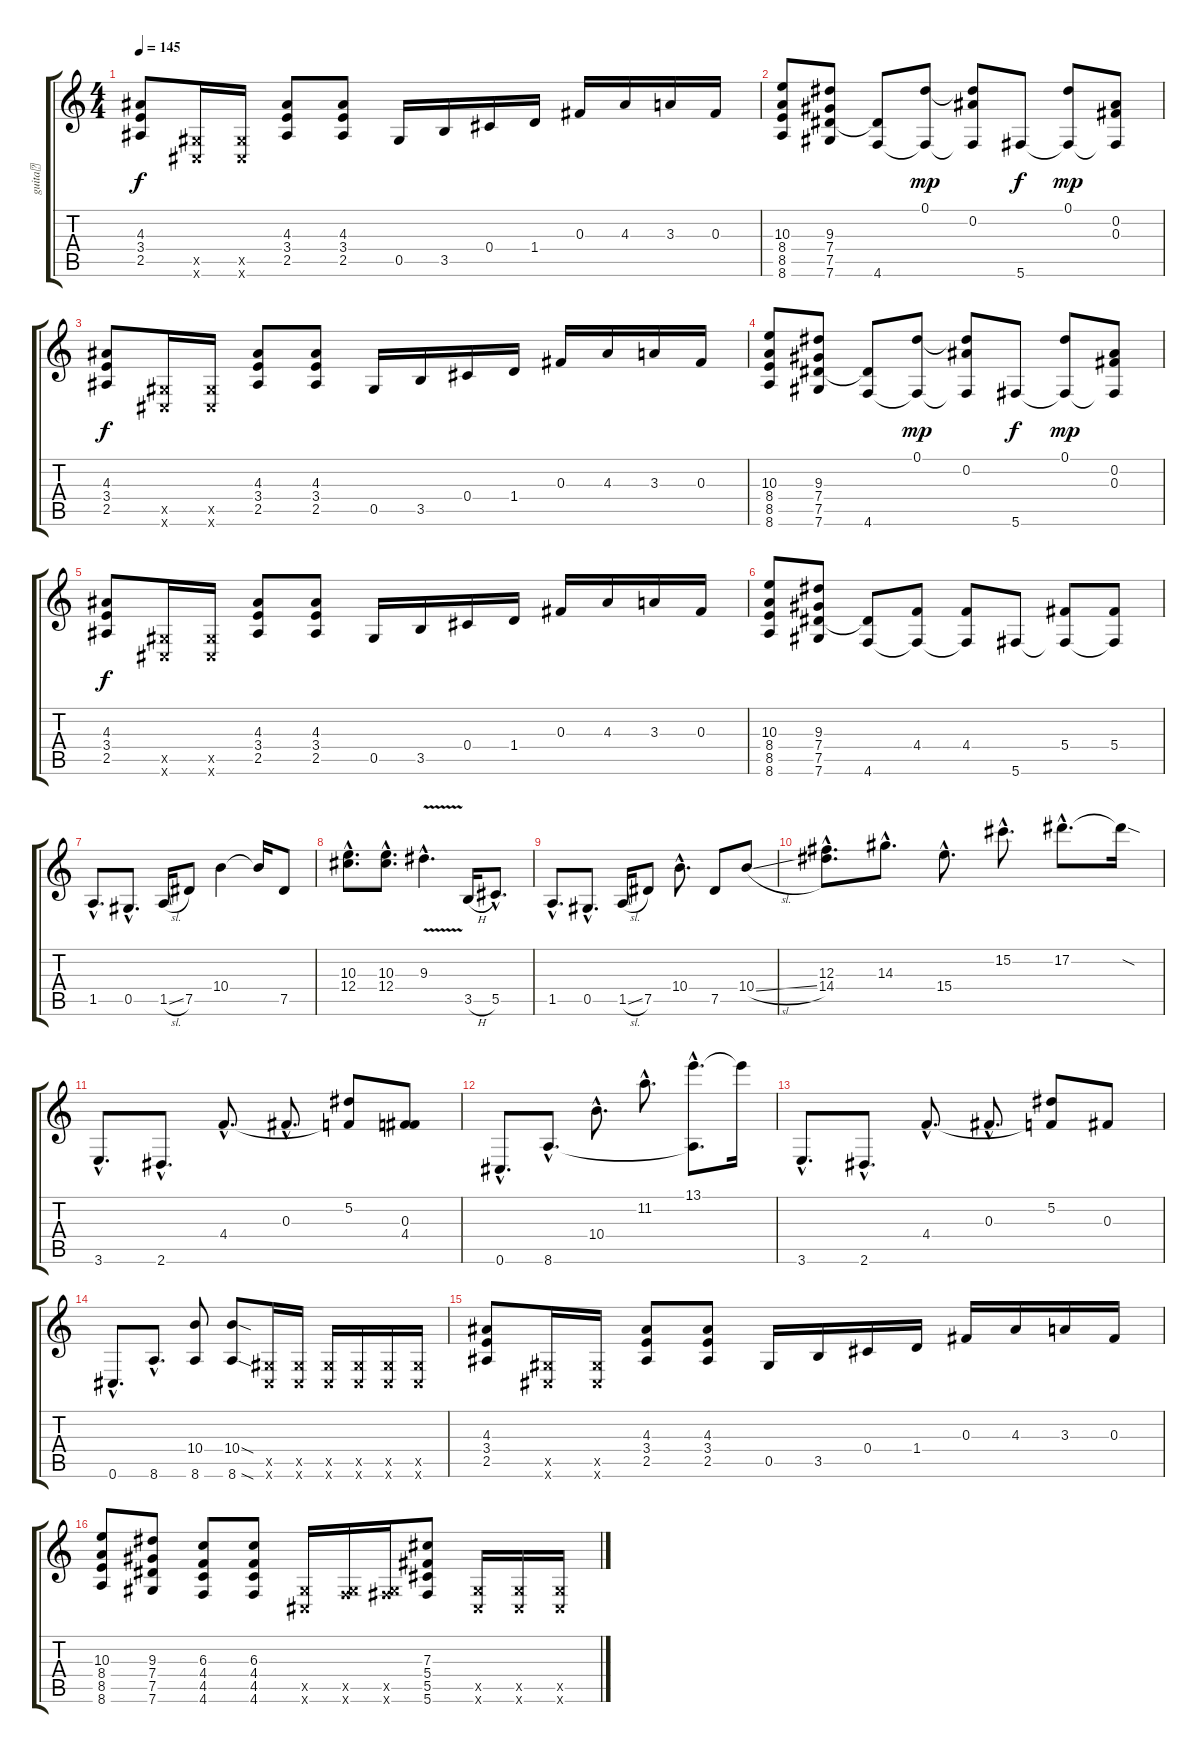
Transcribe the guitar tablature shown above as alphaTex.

\track ("guita\u0004\u0000" "guita\u0004\u0000") {instrument distortionguitar}
\staff {score tabs}
\tuning (Eb4 Bb3 Gb3 Db3 Ab2 Db2) {hide}
\ts (4 4)
\tempo 145
\clef g2
\ks c
(4.3 3.4 2.5).8{dy f} (0.5{x} 0.6{x}).16 (0.5{x} 0.6{x}).16 (4.3 3.4 2.5).8 (4.3 3.4 2.5).8 0.5.16 3.5.16 0.4.16 1.4.16 0.3.16 4.3.16 3.3.16 0.3.16 |
(10.3 8.4 8.5 8.6).8 (9.3 7.4 7.5 7.6).8 (7.5{t} 4.6).8 (0.1 4.6{t}).8{dy mp} (0.1{t} 0.2 4.6{t}).8 5.6.8{dy f} (0.1 5.6{t}).8{dy mp} (0.2 0.3 5.6{t}).8 |
(4.3 3.4 2.5).8{dy f} (0.5{x} 0.6{x}).16 (0.5{x} 0.6{x}).16 (4.3 3.4 2.5).8 (4.3 3.4 2.5).8 0.5.16 3.5.16 0.4.16 1.4.16 0.3.16 4.3.16 3.3.16 0.3.16 |
(10.3 8.4 8.5 8.6).8 (9.3 7.4 7.5 7.6).8 (7.5{t} 4.6).8 (0.1 4.6{t}).8{dy mp} (0.1{t} 0.2 4.6{t}).8 5.6.8{dy f} (0.1 5.6{t}).8{dy mp} (0.2 0.3 5.6{t}).8 |
(4.3 3.4 2.5).8{dy f} (0.5{x} 0.6{x}).16 (0.5{x} 0.6{x}).16 (4.3 3.4 2.5).8 (4.3 3.4 2.5).8 0.5.16 3.5.16 0.4.16 1.4.16 0.3.16 4.3.16 3.3.16 0.3.16 |
(10.3 8.4 8.5 8.6).8 (9.3 7.4 7.5 7.6).8 (7.5{t} 4.6).8 (4.4 4.6{t}).8 (4.4 4.6{t}).8 5.6.8 (5.4 5.6{t}).8 (5.4 5.6{t}).8 |
1.5{hac}.8{d} 0.5{hac}.8{d} 1.5{sl}.16 7.5.8 10.4.4 10.4{t}.16 7.5.8 |
(10.3{hac} 12.4{hac}).8{d} (10.3{hac} 12.4{hac}).8{d} 9.3{v hac}.4{d} 3.5{h}.16 5.5{hac}.8{d} |
1.5{hac}.8{d} 0.5{hac}.8{d} 1.5{sl}.16 7.5.8 10.4{hac}.8{d} 7.5.8 10.4{sl}.8 |
(12.3{hac} 14.4{hac}).8{d} 14.3{hac}.8{d} 15.4{hac}.8{d} 15.2{hac}.8{d} 17.2{hac}.8{d} 17.2{sod t}.16 |
3.6{hac}.8{d} 2.6{hac}.8{d} 4.4{hac}.8{d} 0.3{hac}.8{d} (5.2 4.4{t}).8 (0.3 4.4).8 |
0.6{hac}.8{d} 8.6{hac}.8{d} 10.4{hac}.8{d} 11.2{hac}.8{d} (13.1{hac} 8.6{hac t}).8{d} 13.1{t}.16 |
3.6{hac}.8{d} 2.6{hac}.8{d} 4.4{hac}.8{d} 0.3{hac}.8{d} (5.2 4.4{t}).8 0.3.8 |
0.6{hac}.8{d} 8.6{hac}.8{d} (10.4 8.6).8 (10.4{sod} 8.6{sod}).8 (0.5{x} 0.6{x}).16 (0.5{x} 0.6{x}).16 (0.5{x} 0.6{x}).16 (0.5{x} 0.6{x}).16 (0.5{x} 0.6{x}).16 (0.5{x} 0.6{x}).16 |
(4.3 3.4 2.5).8 (0.5{x} 0.6{x}).16 (0.5{x} 0.6{x}).16 (4.3 3.4 2.5).8 (4.3 3.4 2.5).8 0.5.16 3.5.16 0.4.16 1.4.16 0.3.16 4.3.16 3.3.16 0.3.16 |
(10.3 8.4 8.5 8.6).8 (9.3 7.4 7.5 7.6).8 (6.3 4.4 4.5 4.6).8 (6.3 4.4 4.5 4.6).8 (0.5{x} 0.6{x}).16 (0.5{x} 4.6{x}).16 (0.5{x} 5.6{x}).16 (7.3 5.4 5.5 5.6).8 (0.5{x} 0.6{x}).16 (0.5{x} 0.6{x}).16 (0.5{x} 0.6{x}).16
